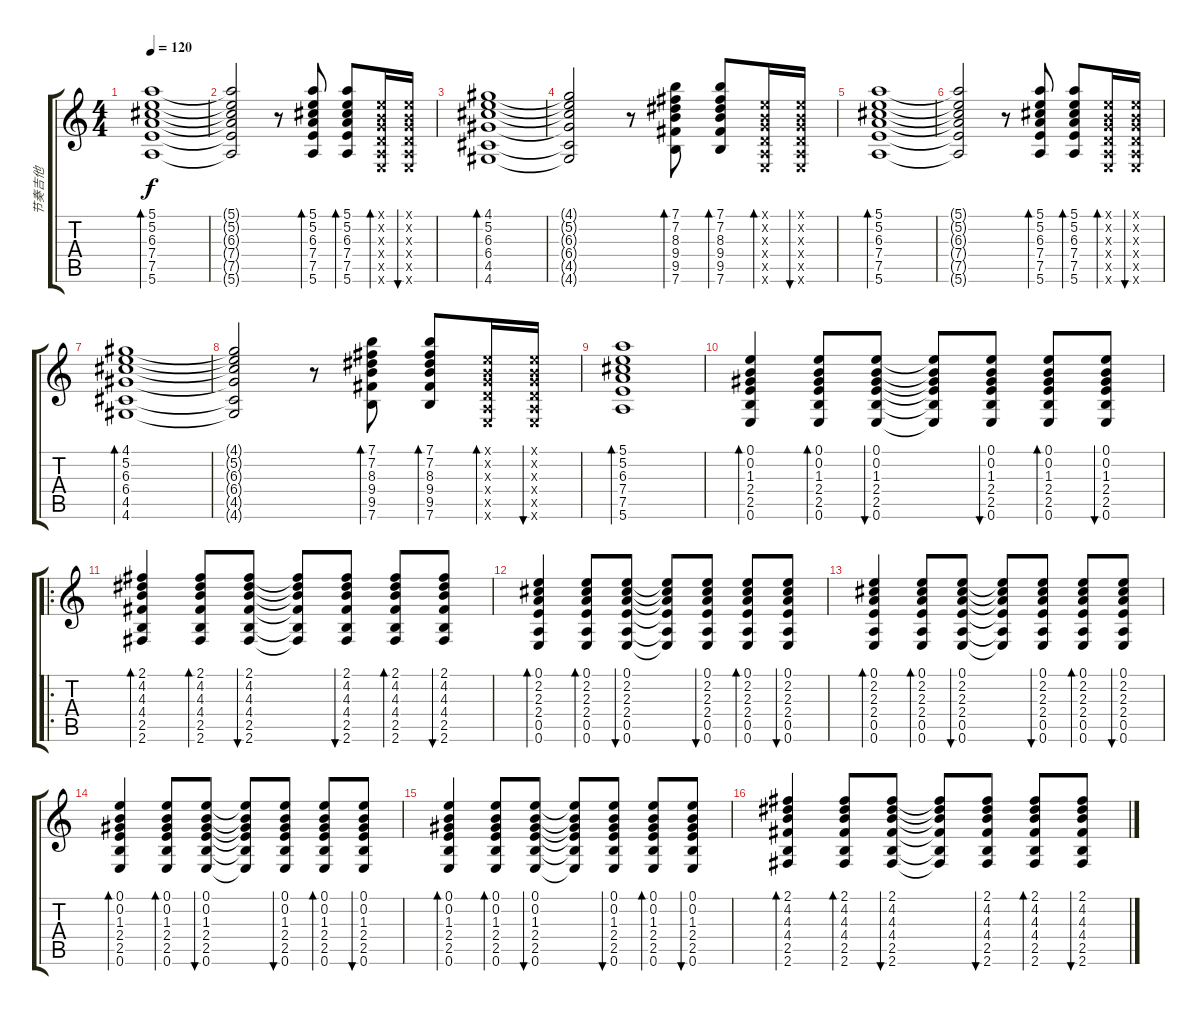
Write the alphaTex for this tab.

\track ("节奏吉他" "节奏吉他") {instrument electricguitarmuted}
\staff {score tabs}
\tuning (E4 B3 G3 D3 A2 E2) {hide}
\ts (4 4)
\tempo 120
\clef g2
\ks c
(5.1 5.2 6.3 7.4 7.5 5.6).1{bd 30 dy f} |
(5.1{t} 5.2{t} 6.3{t} 7.4{t} 7.5{t} 5.6{t}).2 r.8 (5.1 5.2 6.3 7.4 7.5 5.6).8{bd 30} (5.1 5.2 6.3 7.4 7.5 5.6).8{bd 30} (0.1{x} 0.2{x} 0.3{x} 0.4{x} 0.5{x} 0.6{x}).16{bd 30} (0.1{x} 0.2{x} 0.3{x} 0.4{x} 0.5{x} 0.6{x}).16{bu 30} |
(4.1 5.2 6.3 6.4 4.5 4.6).1{bd 60} |
(4.1{t} 5.2{t} 6.3{t} 6.4{t} 4.5{t} 4.6{t}).2 r.8 (7.1 7.2 8.3 9.4 9.5 7.6).8{bd 30} (7.1 7.2 8.3 9.4 9.5 7.6).8{bd 30} (0.1{x} 0.2{x} 0.3{x} 0.4{x} 0.5{x} 0.6{x}).16{bd 30} (0.1{x} 0.2{x} 0.3{x} 0.4{x} 0.5{x} 0.6{x}).16{bu 30} |
(5.1 5.2 6.3 7.4 7.5 5.6).1{bd 30} |
(5.1{t} 5.2{t} 6.3{t} 7.4{t} 7.5{t} 5.6{t}).2 r.8 (5.1 5.2 6.3 7.4 7.5 5.6).8{bd 30} (5.1 5.2 6.3 7.4 7.5 5.6).8{bd 30} (0.1{x} 0.2{x} 0.3{x} 0.4{x} 0.5{x} 0.6{x}).16{bd 30} (0.1{x} 0.2{x} 0.3{x} 0.4{x} 0.5{x} 0.6{x}).16{bu 30} |
(4.1 5.2 6.3 6.4 4.5 4.6).1{bd 60} |
(4.1{t} 5.2{t} 6.3{t} 6.4{t} 4.5{t} 4.6{t}).2 r.8 (7.1 7.2 8.3 9.4 9.5 7.6).8{bd 30} (7.1 7.2 8.3 9.4 9.5 7.6).8{bd 30} (0.1{x} 0.2{x} 0.3{x} 0.4{x} 0.5{x} 0.6{x}).16{bd 30} (0.1{x} 0.2{x} 0.3{x} 0.4{x} 0.5{x} 0.6{x}).16{bu 30} |
(5.1 5.2 6.3 7.4 7.5 5.6).1{bd 30} |
(0.1 0.2 1.3 2.4 2.5 0.6).4{bd 30} (0.1 0.2 1.3 2.4 2.5 0.6).8{bd 30} (0.1 0.2 1.3 2.4 2.5 0.6).8{bu 30} (0.1{t} 0.2{t} 1.3{t} 2.4{t} 2.5{t} 0.6{t}).8 (0.1 0.2 1.3 2.4 2.5 0.6).8{bu 30} (0.1 0.2 1.3 2.4 2.5 0.6).8{bd 30} (0.1 0.2 1.3 2.4 2.5 0.6).8{bu 30} |
\ro
(2.1 4.2 4.3 4.4 2.5 2.6).4{bd 30} (2.1 4.2 4.3 4.4 2.5 2.6).8{bd 30} (2.1 4.2 4.3 4.4 2.5 2.6).8{bu 30} (2.1{t} 4.2{t} 4.3{t} 4.4{t} 2.5{t} 2.6{t}).8 (2.1 4.2 4.3 4.4 2.5 2.6).8{bu 30} (2.1 4.2 4.3 4.4 2.5 2.6).8{bd 30} (2.1 4.2 4.3 4.4 2.5 2.6).8{bu 30} |
(0.1 2.2 2.3 2.4 0.5 0.6).4{bd 30} (0.1 2.2 2.3 2.4 0.5 0.6).8{bd 30} (0.1 2.2 2.3 2.4 0.5 0.6).8{bu 30} (0.1{t} 2.2{t} 2.3{t} 2.4{t} 0.5{t} 0.6{t}).8 (0.1 2.2 2.3 2.4 0.5 0.6).8{bu 30} (0.1 2.2 2.3 2.4 0.5 0.6).8{bd 30} (0.1 2.2 2.3 2.4 0.5 0.6).8{bu 30} |
(0.1 2.2 2.3 2.4 0.5 0.6).4{bd 30} (0.1 2.2 2.3 2.4 0.5 0.6).8{bd 30} (0.1 2.2 2.3 2.4 0.5 0.6).8{bu 30} (0.1{t} 2.2{t} 2.3{t} 2.4{t} 0.5{t} 0.6{t}).8 (0.1 2.2 2.3 2.4 0.5 0.6).8{bu 30} (0.1 2.2 2.3 2.4 0.5 0.6).8{bd 30} (0.1 2.2 2.3 2.4 0.5 0.6).8{bu 30} |
(0.1 0.2 1.3 2.4 2.5 0.6).4{bd 30} (0.1 0.2 1.3 2.4 2.5 0.6).8{bd 30} (0.1 0.2 1.3 2.4 2.5 0.6).8{bu 30} (0.1{t} 0.2{t} 1.3{t} 2.4{t} 2.5{t} 0.6{t}).8 (0.1 0.2 1.3 2.4 2.5 0.6).8{bu 30} (0.1 0.2 1.3 2.4 2.5 0.6).8{bd 30} (0.1 0.2 1.3 2.4 2.5 0.6).8{bu 30} |
(0.1 0.2 1.3 2.4 2.5 0.6).4{bd 30} (0.1 0.2 1.3 2.4 2.5 0.6).8{bd 30} (0.1 0.2 1.3 2.4 2.5 0.6).8{bu 30} (0.1{t} 0.2{t} 1.3{t} 2.4{t} 2.5{t} 0.6{t}).8 (0.1 0.2 1.3 2.4 2.5 0.6).8{bu 30} (0.1 0.2 1.3 2.4 2.5 0.6).8{bd 30} (0.1 0.2 1.3 2.4 2.5 0.6).8{bu 30} |
(2.1 4.2 4.3 4.4 2.5 2.6).4{bd 30} (2.1 4.2 4.3 4.4 2.5 2.6).8{bd 30} (2.1 4.2 4.3 4.4 2.5 2.6).8{bu 30} (2.1{t} 4.2{t} 4.3{t} 4.4{t} 2.5{t} 2.6{t}).8 (2.1 4.2 4.3 4.4 2.5 2.6).8{bu 30} (2.1 4.2 4.3 4.4 2.5 2.6).8{bd 30} (2.1 4.2 4.3 4.4 2.5 2.6).8{bu 30}
